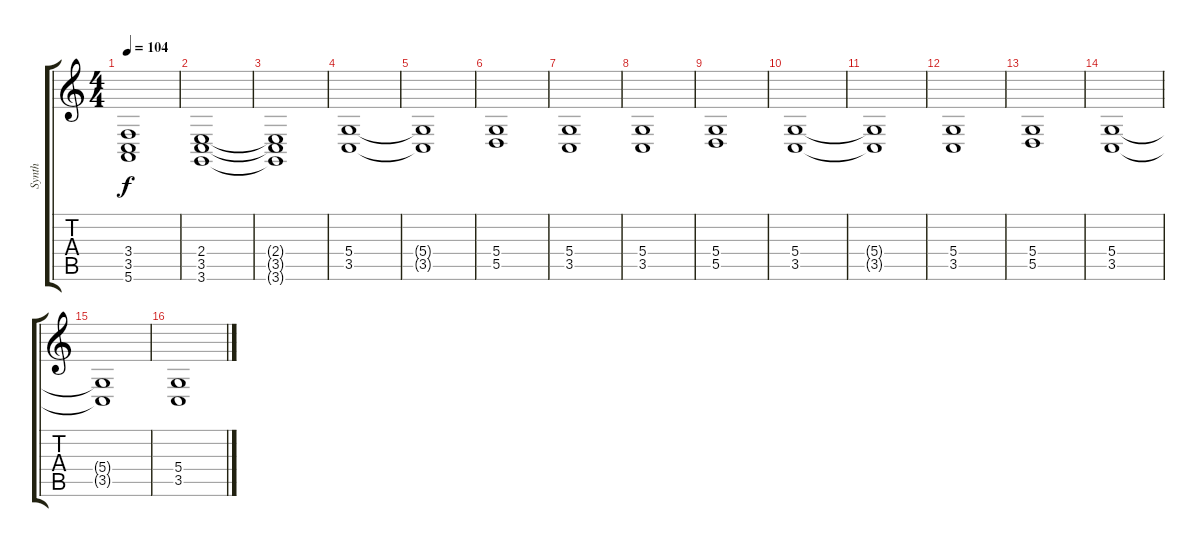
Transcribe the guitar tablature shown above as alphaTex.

\track ("Synth" "Synth") {instrument pad5bowed}
\staff {score tabs}
\tuning (E4 B3 G3 D3 A2 E2) {hide}
\ts (4 4)
\tempo 104
\clef g2
\ks c
(3.4{t} 3.5{t} 5.6{t}).1{dy f} |
(2.4 3.5 3.6).1 |
(2.4{t} 3.5{t} 3.6{t}).1 |
(5.4 3.5).1 |
(5.4{t} 3.5{t}).1 |
(5.4 5.5).1 |
(5.4 3.5).1 |
(5.4 3.5).1 |
(5.4 5.5).1 |
(5.4 3.5).1 |
(5.4{t} 3.5{t}).1 |
(5.4 3.5).1 |
(5.4 5.5).1 |
(5.4 3.5).1 |
(5.4{t} 3.5{t}).1 |
(5.4 3.5).1
